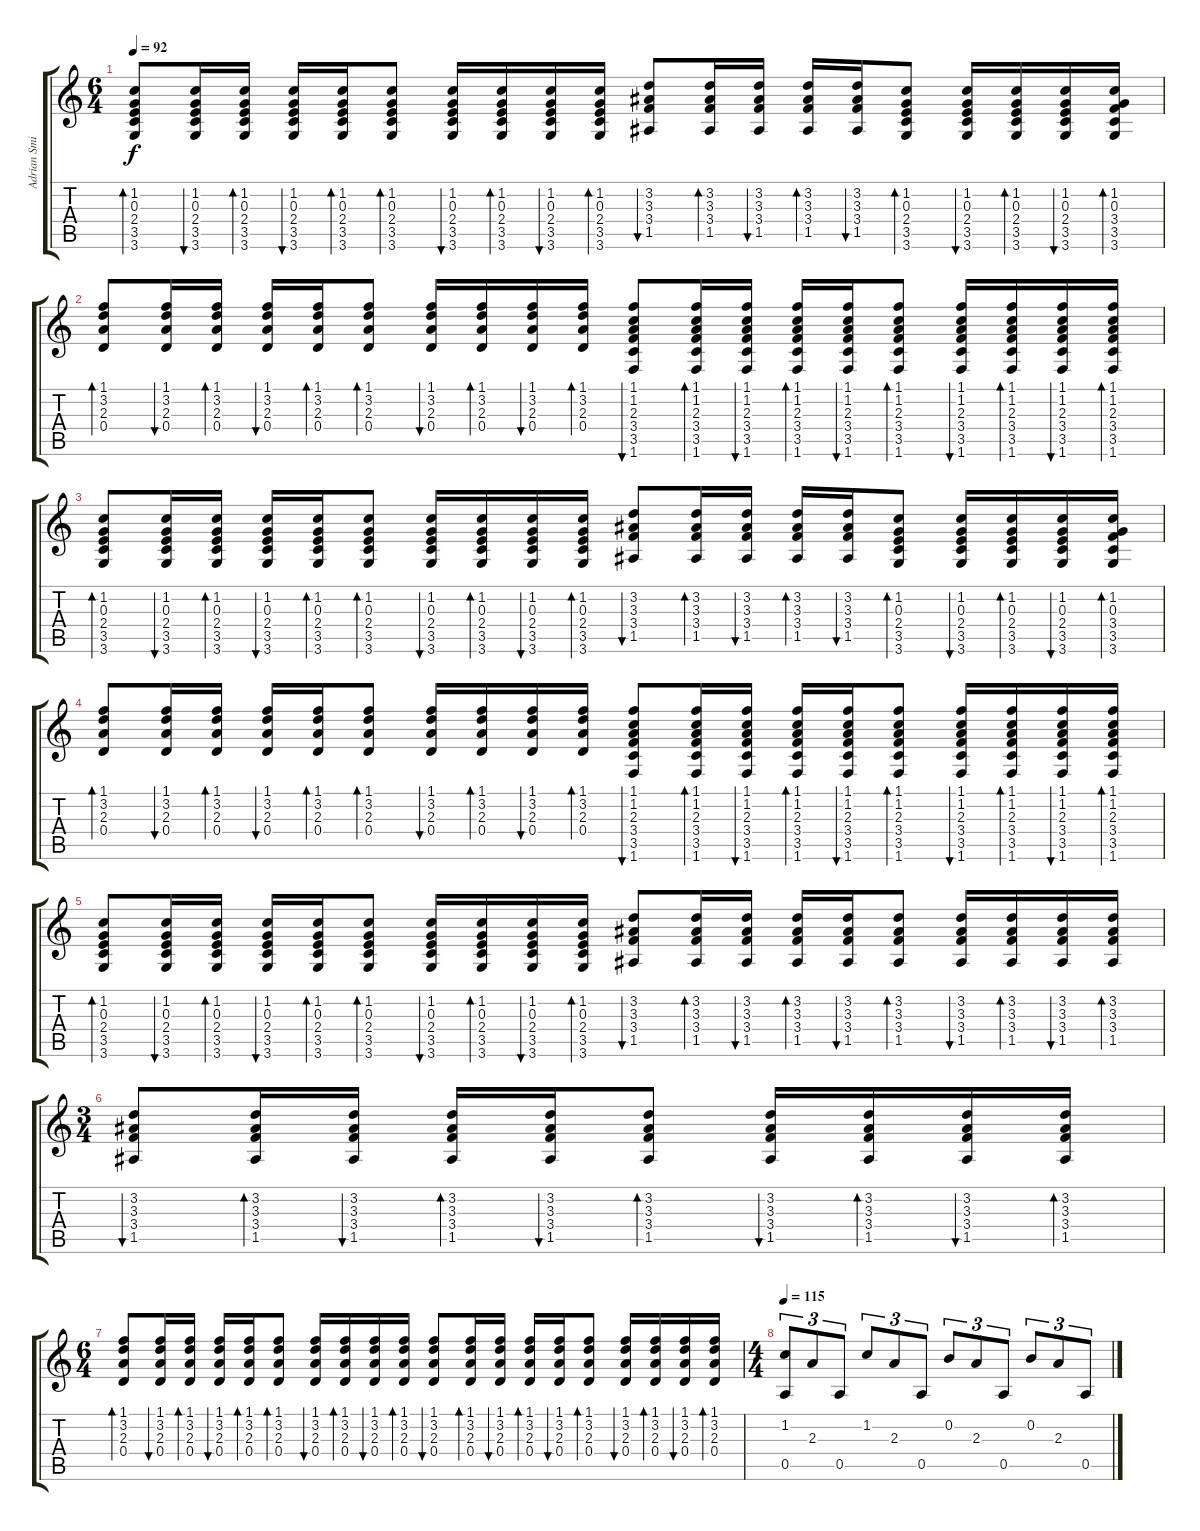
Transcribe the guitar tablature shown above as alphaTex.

\track ("Adrian Smith" "Adrian Smi") {instrument acousticguitarsteel}
\staff {score tabs}
\tuning (E4 B3 G3 D3 A2 E2) {hide}
\ts (6 4)
\tempo 92
\clef g2
\ks c
(1.2 0.3 2.4 3.5 3.6).8{bd 60 dy f} (1.2 0.3 2.4 3.5 3.6).16{bu 60} (1.2 0.3 2.4 3.5 3.6).16{bd 60} (1.2 0.3 2.4 3.5 3.6).16{bu 60} (1.2 0.3 2.4 3.5 3.6).16{bd 60} (1.2 0.3 2.4 3.5 3.6).8{bd 60} (1.2 0.3 2.4 3.5 3.6).16{bu 60} (1.2 0.3 2.4 3.5 3.6).16{bd 60} (1.2 0.3 2.4 3.5 3.6).16{bu 60} (1.2 0.3 2.4 3.5 3.6).16{bd 60} (3.2 3.3 3.4 1.5).8{bu 60} (3.2 3.3 3.4 1.5).16{bd 60} (3.2 3.3 3.4 1.5).16{bu 60} (3.2 3.3 3.4 1.5).16{bd 60} (3.2 3.3 3.4 1.5).16{bu 60} (1.2 0.3 2.4 3.5 3.6).8{bd 60} (1.2 0.3 2.4 3.5 3.6).16{bu 60} (1.2 0.3 2.4 3.5 3.6).16{bd 60} (1.2 0.3 2.4 3.5 3.6).16{bu 60} (1.2 0.3 3.4 3.5 3.6).16{bd 60} |
(1.1 3.2 2.3 0.4).8{bd 60} (1.1 3.2 2.3 0.4).16{bu 60} (1.1 3.2 2.3 0.4).16{bd 60} (1.1 3.2 2.3 0.4).16{bu 60} (1.1 3.2 2.3 0.4).16{bd 60} (1.1 3.2 2.3 0.4).8{bd 60} (1.1 3.2 2.3 0.4).16{bu 60} (1.1 3.2 2.3 0.4).16{bd 60} (1.1 3.2 2.3 0.4).16{bu 60} (1.1 3.2 2.3 0.4).16{bd 60} (1.1 1.2 2.3 3.4 3.5 1.6).8{bu 60} (1.1 1.2 2.3 3.4 3.5 1.6).16{bd 60} (1.1 1.2 2.3 3.4 3.5 1.6).16{bu 60} (1.1 1.2 2.3 3.4 3.5 1.6).16{bd 60} (1.1 1.2 2.3 3.4 3.5 1.6).16{bu 60} (1.1 1.2 2.3 3.4 3.5 1.6).8{bd 60} (1.1 1.2 2.3 3.4 3.5 1.6).16{bu 60} (1.1 1.2 2.3 3.4 3.5 1.6).16{bd 60} (1.1 1.2 2.3 3.4 3.5 1.6).16{bu 60} (1.1 1.2 2.3 3.4 3.5 1.6).16{bd 60} |
(1.2 0.3 2.4 3.5 3.6).8{bd 60} (1.2 0.3 2.4 3.5 3.6).16{bu 60} (1.2 0.3 2.4 3.5 3.6).16{bd 60} (1.2 0.3 2.4 3.5 3.6).16{bu 60} (1.2 0.3 2.4 3.5 3.6).16{bd 60} (1.2 0.3 2.4 3.5 3.6).8{bd 60} (1.2 0.3 2.4 3.5 3.6).16{bu 60} (1.2 0.3 2.4 3.5 3.6).16{bd 60} (1.2 0.3 2.4 3.5 3.6).16{bu 60} (1.2 0.3 2.4 3.5 3.6).16{bd 60} (3.2 3.3 3.4 1.5).8{bu 60} (3.2 3.3 3.4 1.5).16{bd 60} (3.2 3.3 3.4 1.5).16{bu 60} (3.2 3.3 3.4 1.5).16{bd 60} (3.2 3.3 3.4 1.5).16{bu 60} (1.2 0.3 2.4 3.5 3.6).8{bd 60} (1.2 0.3 2.4 3.5 3.6).16{bu 60} (1.2 0.3 2.4 3.5 3.6).16{bd 60} (1.2 0.3 2.4 3.5 3.6).16{bu 60} (1.2 0.3 3.4 3.5 3.6).16{bd 60} |
(1.1 3.2 2.3 0.4).8{bd 60} (1.1 3.2 2.3 0.4).16{bu 60} (1.1 3.2 2.3 0.4).16{bd 60} (1.1 3.2 2.3 0.4).16{bu 60} (1.1 3.2 2.3 0.4).16{bd 60} (1.1 3.2 2.3 0.4).8{bd 60} (1.1 3.2 2.3 0.4).16{bu 60} (1.1 3.2 2.3 0.4).16{bd 60} (1.1 3.2 2.3 0.4).16{bu 60} (1.1 3.2 2.3 0.4).16{bd 60} (1.1 1.2 2.3 3.4 3.5 1.6).8{bu 60} (1.1 1.2 2.3 3.4 3.5 1.6).16{bd 60} (1.1 1.2 2.3 3.4 3.5 1.6).16{bu 60} (1.1 1.2 2.3 3.4 3.5 1.6).16{bd 60} (1.1 1.2 2.3 3.4 3.5 1.6).16{bu 60} (1.1 1.2 2.3 3.4 3.5 1.6).8{bd 60} (1.1 1.2 2.3 3.4 3.5 1.6).16{bu 60} (1.1 1.2 2.3 3.4 3.5 1.6).16{bd 60} (1.1 1.2 2.3 3.4 3.5 1.6).16{bu 60} (1.1 1.2 2.3 3.4 3.5 1.6).16{bd 60} |
(1.2 0.3 2.4 3.5 3.6).8{bd 60} (1.2 0.3 2.4 3.5 3.6).16{bu 60} (1.2 0.3 2.4 3.5 3.6).16{bd 60} (1.2 0.3 2.4 3.5 3.6).16{bu 60} (1.2 0.3 2.4 3.5 3.6).16{bd 60} (1.2 0.3 2.4 3.5 3.6).8{bd 60} (1.2 0.3 2.4 3.5 3.6).16{bu 60} (1.2 0.3 2.4 3.5 3.6).16{bd 60} (1.2 0.3 2.4 3.5 3.6).16{bu 60} (1.2 0.3 2.4 3.5 3.6).16{bd 60} (3.2 3.3 3.4 1.5).8{bu 60} (3.2 3.3 3.4 1.5).16{bd 60} (3.2 3.3 3.4 1.5).16{bu 60} (3.2 3.3 3.4 1.5).16{bd 60} (3.2 3.3 3.4 1.5).16{bu 60} (3.2 3.3 3.4 1.5).8{bd 60} (3.2 3.3 3.4 1.5).16{bu 60} (3.2 3.3 3.4 1.5).16{bd 60} (3.2 3.3 3.4 1.5).16{bu 60} (3.2 3.3 3.4 1.5).16{bd 60} |
\ts (3 4)
(3.2 3.3 3.4 1.5).8{bu 60} (3.2 3.3 3.4 1.5).16{bd 60} (3.2 3.3 3.4 1.5).16{bu 60} (3.2 3.3 3.4 1.5).16{bd 60} (3.2 3.3 3.4 1.5).16{bu 60} (3.2 3.3 3.4 1.5).8{bd 60} (3.2 3.3 3.4 1.5).16{bu 60} (3.2 3.3 3.4 1.5).16{bd 60} (3.2 3.3 3.4 1.5).16{bu 60} (3.2 3.3 3.4 1.5).16{bd 60} |
\ts (6 4)
(1.1 3.2 2.3 0.4).8{bd 60} (1.1 3.2 2.3 0.4).16{bu 60} (1.1 3.2 2.3 0.4).16{bd 60} (1.1 3.2 2.3 0.4).16{bu 60} (1.1 3.2 2.3 0.4).16{bd 60} (1.1 3.2 2.3 0.4).8{bd 60} (1.1 3.2 2.3 0.4).16{bu 60} (1.1 3.2 2.3 0.4).16{bd 60} (1.1 3.2 2.3 0.4).16{bu 60} (1.1 3.2 2.3 0.4).16{bd 60} (1.1 3.2 2.3 0.4).8{bu 60} (1.1 3.2 2.3 0.4).16{bd 60} (1.1 3.2 2.3 0.4).16{bu 60} (1.1 3.2 2.3 0.4).16{bd 60} (1.1 3.2 2.3 0.4).16{bu 60} (1.1 3.2 2.3 0.4).8{bd 60} (1.1 3.2 2.3 0.4).16{bu 60} (1.1 3.2 2.3 0.4).16{bd 60} (1.1 3.2 2.3 0.4).16{bu 60} (1.1 3.2 2.3 0.4).16{bd 60} |
\ts (4 4)
\tempo 115
(1.2 0.5).8{tu (3 2)} 2.3.8{tu (3 2)} 0.5.8{tu (3 2)} 1.2.8{tu (3 2)} 2.3.8{tu (3 2)} 0.5.8{tu (3 2)} 0.2.8{tu (3 2)} 2.3.8{tu (3 2)} 0.5.8{tu (3 2)} 0.2.8{tu (3 2)} 2.3.8{tu (3 2)} 0.5.8{tu (3 2)}
